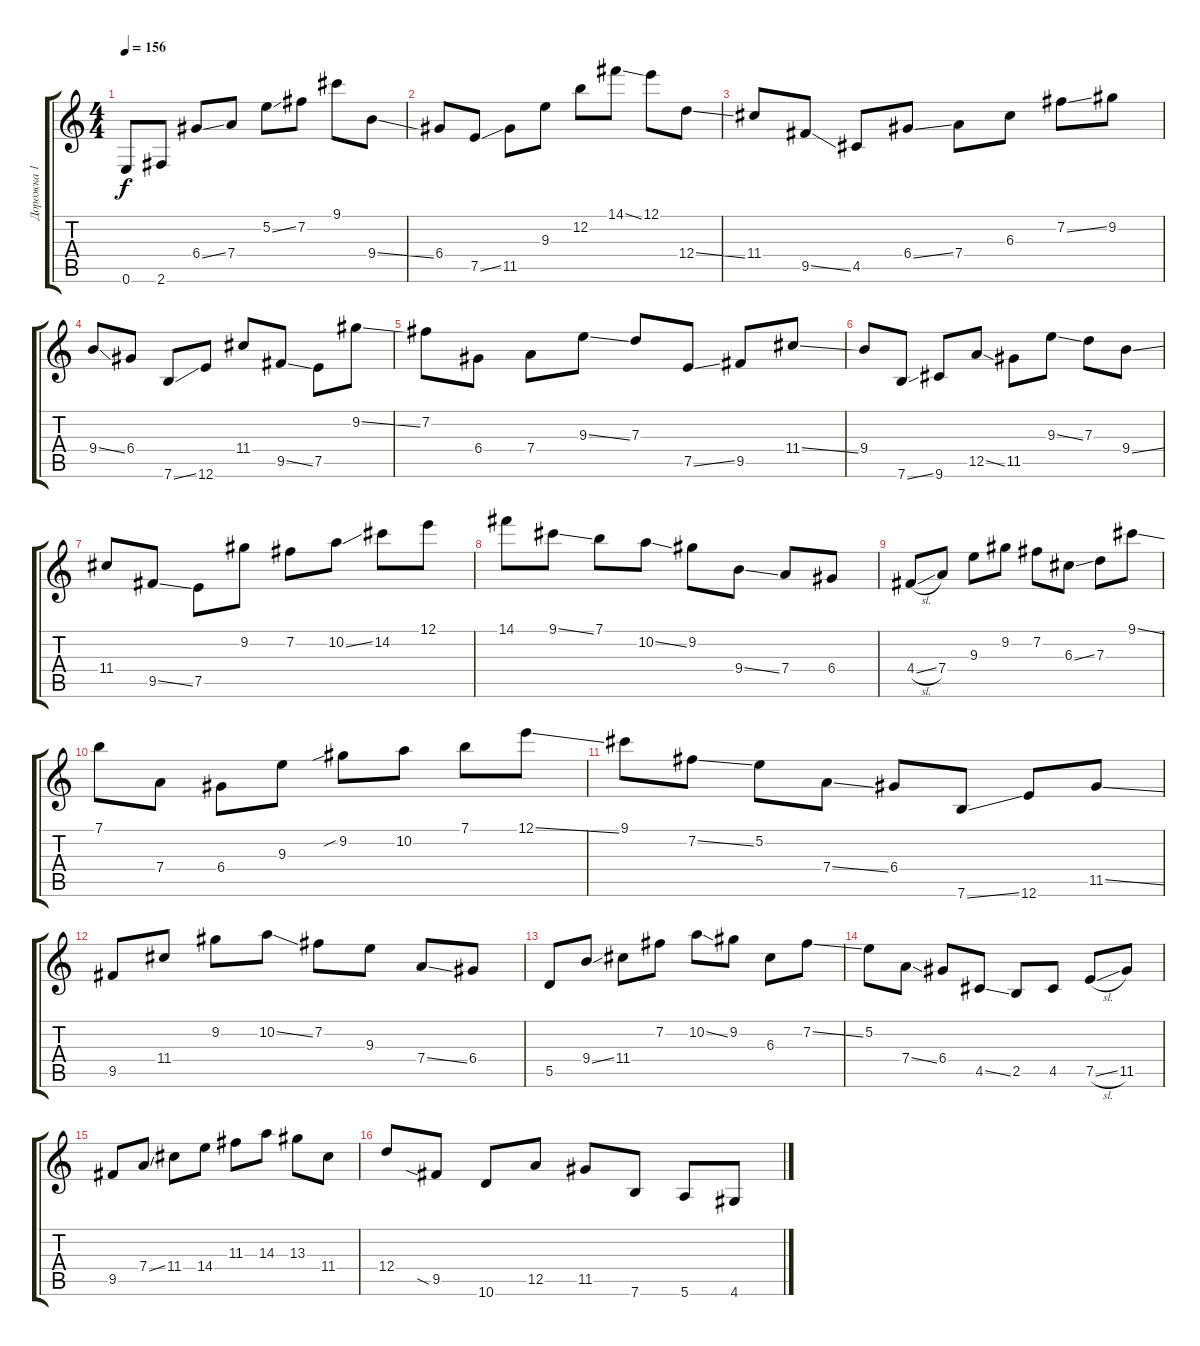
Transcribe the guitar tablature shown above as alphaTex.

\track ("Дорожка 1" "Дорожка 1") {instrument distortionguitar}
\staff {score tabs}
\tuning (E4 B3 G3 D3 A2 E2) {hide}
\ts (4 4)
\tempo 156
\clef g2
\ks c
0.6.8{dy f} 2.6.8 6.4{ss}.8 7.4.8 5.2{ss}.8 7.2.8 9.1.8 9.4{ss}.8 |
6.4.8 7.5{ss}.8 11.5.8 9.3.8 12.2.8 14.1{ss}.8 12.1.8 12.4{ss}.8 |
11.4.8 9.5{ss}.8 4.5.8 6.4{ss}.8 7.4.8 6.3.8 7.2{ss}.8 9.2.8 |
9.4{ss}.8 6.4.8 7.6{ss}.8 12.6.8 11.4.8 9.5{ss}.8 7.5.8 9.2{ss}.8 |
7.2.8 6.4.8 7.4.8 9.3{ss}.8 7.3.8 7.5{ss}.8 9.5.8 11.4{ss}.8 |
9.4.8 7.6{ss}.8 9.6.8 12.5{ss}.8 11.5.8 9.3{ss}.8 7.3.8 9.4{ss}.8 |
11.4.8 9.5{ss}.8 7.5.8 9.2.8 7.2.8 10.2{ss}.8 14.2.8 12.1.8 |
14.1.8 9.1{ss}.8 7.1.8 10.2{ss}.8 9.2.8 9.4{ss}.8 7.4.8 6.4.8 |
4.4{sl}.8 7.4.8 9.3.8 9.2.8 7.2.8 6.3{ss}.8 7.3.8 9.1{ss}.8 |
7.1.8 7.4.8 6.4.8 9.3.8 9.2{sib}.8 10.2.8 7.1.8 12.1{ss}.8 |
9.1.8 7.2{ss}.8 5.2.8 7.4{ss}.8 6.4.8 7.6{ss}.8 12.6.8 11.5{ss}.8 |
9.5.8 11.4.8 9.2.8 10.2{ss}.8 7.2.8 9.3.8 7.4{ss}.8 6.4.8 |
5.5.8 9.4{ss}.8 11.4.8 7.2.8 10.2{ss}.8 9.2.8 6.3.8 7.2{ss}.8 |
5.2.8 7.4{ss}.8 6.4.8 4.5{ss}.8 2.5.8 4.5.8 7.5{sl}.8 11.5.8 |
9.5.8 7.4{ss}.8 11.4.8 14.4.8 11.3.8 14.3.8 13.3.8 11.4.8 |
12.4.8 9.5{sia}.8 10.6.8 12.5.8 11.5.8 7.6.8 5.6.8 4.6.8
